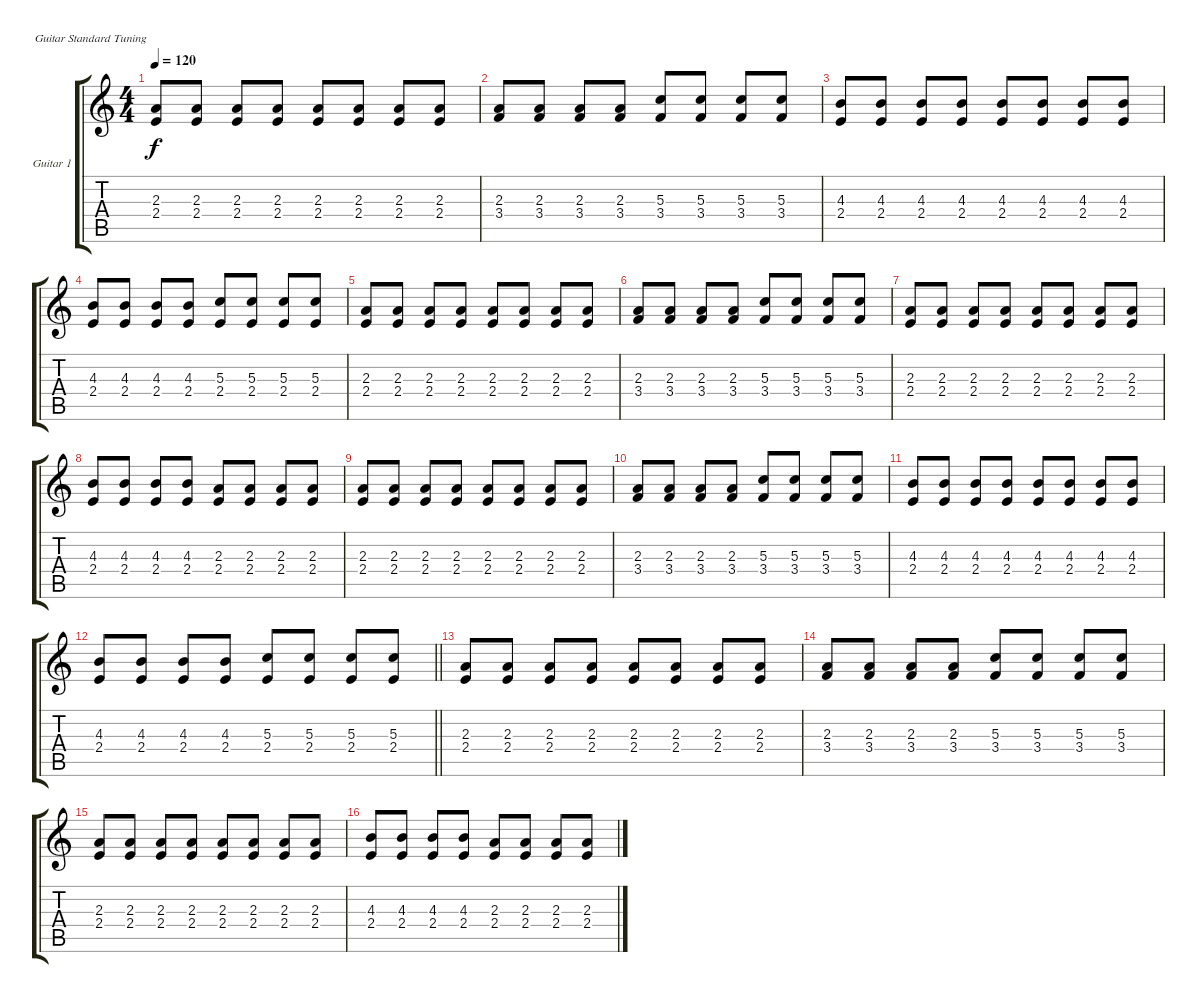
\defaultSystemsLayout 4
\bracketExtendMode groupsimilarinstruments
\firstSystemTrackNameOrientation horizontal
\otherSystemsTrackNameOrientation horizontal
\track ("Guitar 1" "Guitar 1") {instrument distortionguitar}
\staff {score tabs}
\tuning (E4 B3 G3 D3 A2 E2)
\ts (4 4)
\tempo 120
\clef g2
\ks c
(2.4 2.3).8{dy f} (2.4 2.3).8 (2.4 2.3).8 (2.4 2.3).8 (2.4 2.3).8 (2.4 2.3).8 (2.4 2.3).8 (2.4 2.3).8 |
(2.3 3.4).8 (2.3 3.4).8 (2.3 3.4).8 (2.3 3.4).8 (5.3 3.4).8 (5.3 3.4).8 (5.3 3.4).8 (5.3 3.4).8 |
(2.4 4.3).8 (2.4 4.3).8 (2.4 4.3).8 (2.4 4.3).8 (2.4 4.3).8 (2.4 4.3).8 (2.4 4.3).8 (2.4 4.3).8 |
(2.4 4.3).8 (2.4 4.3).8 (2.4 4.3).8 (2.4 4.3).8 (2.4 5.3).8 (2.4 5.3).8 (2.4 5.3).8 (2.4 5.3).8 |
(2.4 2.3).8 (2.4 2.3).8 (2.4 2.3).8 (2.4 2.3).8 (2.4 2.3).8 (2.4 2.3).8 (2.4 2.3).8 (2.4 2.3).8 |
(2.3 3.4).8 (2.3 3.4).8 (2.3 3.4).8 (2.3 3.4).8 (5.3 3.4).8 (5.3 3.4).8 (5.3 3.4).8 (5.3 3.4).8 |
(2.4 2.3).8 (2.4 2.3).8 (2.4 2.3).8 (2.4 2.3).8 (2.4 2.3).8 (2.4 2.3).8 (2.4 2.3).8 (2.4 2.3).8 |
(2.4 4.3).8 (2.4 4.3).8 (2.4 4.3).8 (2.4 4.3).8 (2.4 2.3).8 (2.4 2.3).8 (2.4 2.3).8 (2.4 2.3).8 |
(2.4 2.3).8 (2.4 2.3).8 (2.4 2.3).8 (2.4 2.3).8 (2.4 2.3).8 (2.4 2.3).8 (2.4 2.3).8 (2.4 2.3).8 |
(2.3 3.4).8 (2.3 3.4).8 (2.3 3.4).8 (2.3 3.4).8 (5.3 3.4).8 (5.3 3.4).8 (5.3 3.4).8 (5.3 3.4).8 |
(2.4 4.3).8 (2.4 4.3).8 (2.4 4.3).8 (2.4 4.3).8 (2.4 4.3).8 (2.4 4.3).8 (2.4 4.3).8 (2.4 4.3).8 |
\barLineRight lightlight
(2.4 4.3).8 (2.4 4.3).8 (2.4 4.3).8 (2.4 4.3).8 (2.4 5.3).8 (2.4 5.3).8 (2.4 5.3).8 (2.4 5.3).8 |
(2.4 2.3).8 (2.4 2.3).8 (2.4 2.3).8 (2.4 2.3).8 (2.4 2.3).8 (2.4 2.3).8 (2.4 2.3).8 (2.4 2.3).8 |
(2.3 3.4).8 (2.3 3.4).8 (2.3 3.4).8 (2.3 3.4).8 (5.3 3.4).8 (5.3 3.4).8 (5.3 3.4).8 (5.3 3.4).8 |
(2.4 2.3).8 (2.4 2.3).8 (2.4 2.3).8 (2.4 2.3).8 (2.4 2.3).8 (2.4 2.3).8 (2.4 2.3).8 (2.4 2.3).8 |
(2.4 4.3).8 (2.4 4.3).8 (2.4 4.3).8 (2.4 4.3).8 (2.4 2.3).8 (2.4 2.3).8 (2.4 2.3).8 (2.4 2.3).8
